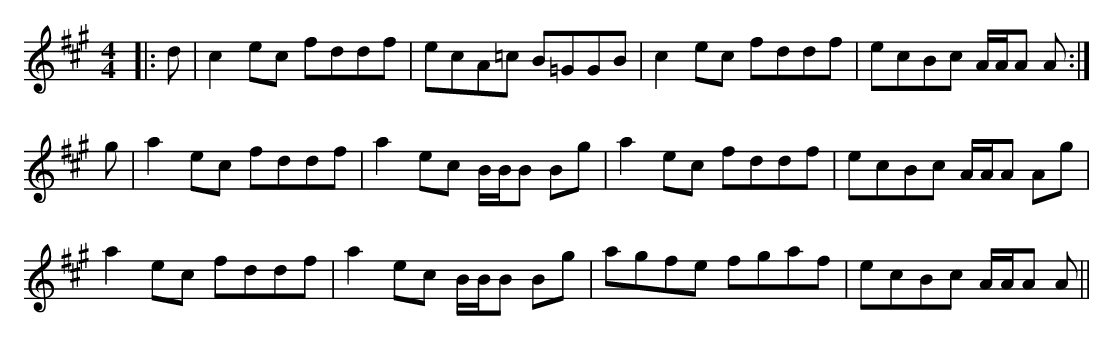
X:1
M:4/4
K:A
|:d|c2 ec fddf|ecA=c B=GGB|c2 ec fddf|ecBc A/A/A A:|
g|a2 ec fddf|a2 ec B/B/B Bg|a2 ec fddf|ecBc A/A/A Ag|
a2 ec fddf|a2 ec B/B/B Bg|agfe fgaf|ecBc A/A/A A||
